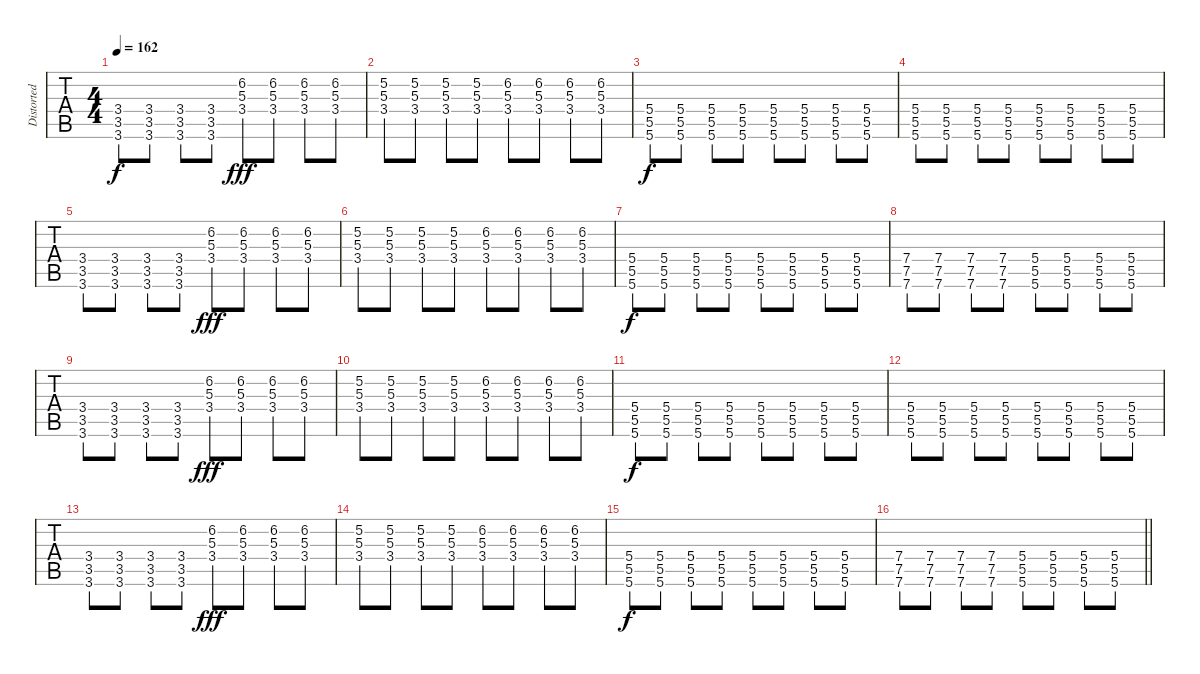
\track ("Distorted 1 [Padge]" "Distorted ") {instrument overdrivenguitar}
\staff {tabs}
\tuning (D4 A3 F3 C3 G2 C2) {hide}
\ts (4 4)
\tempo 162
\clef g2
\ks c
(3.4 3.5 3.6).8{dy f} (3.4 3.5 3.6).8 (3.4 3.5 3.6).8 (3.4 3.5 3.6).8 (6.2 5.3 3.4).8{dy fff} (6.2 5.3 3.4).8 (6.2 5.3 3.4).8 (6.2 5.3 3.4).8 |
(5.2 5.3 3.4).8 (5.2 5.3 3.4).8 (5.2 5.3 3.4).8 (5.2 5.3 3.4).8 (6.2 5.3 3.4).8 (6.2 5.3 3.4).8 (6.2 5.3 3.4).8 (6.2 5.3 3.4).8 |
(5.4 5.5 5.6).8{dy f} (5.4 5.5 5.6).8 (5.4 5.5 5.6).8 (5.4 5.5 5.6).8 (5.4 5.5 5.6).8 (5.4 5.5 5.6).8 (5.4 5.5 5.6).8 (5.4 5.5 5.6).8 |
(5.4 5.5 5.6).8 (5.4 5.5 5.6).8 (5.4 5.5 5.6).8 (5.4 5.5 5.6).8 (5.4 5.5 5.6).8 (5.4 5.5 5.6).8 (5.4 5.5 5.6).8 (5.4 5.5 5.6).8 |
(3.4 3.5 3.6).8 (3.4 3.5 3.6).8 (3.4 3.5 3.6).8 (3.4 3.5 3.6).8 (6.2 5.3 3.4).8{dy fff} (6.2 5.3 3.4).8 (6.2 5.3 3.4).8 (6.2 5.3 3.4).8 |
(5.2 5.3 3.4).8 (5.2 5.3 3.4).8 (5.2 5.3 3.4).8 (5.2 5.3 3.4).8 (6.2 5.3 3.4).8 (6.2 5.3 3.4).8 (6.2 5.3 3.4).8 (6.2 5.3 3.4).8 |
(5.4 5.5 5.6).8{dy f} (5.4 5.5 5.6).8 (5.4 5.5 5.6).8 (5.4 5.5 5.6).8 (5.4 5.5 5.6).8 (5.4 5.5 5.6).8 (5.4 5.5 5.6).8 (5.4 5.5 5.6).8 |
(7.4 7.5 7.6).8 (7.4 7.5 7.6).8 (7.4 7.5 7.6).8 (7.4 7.5 7.6).8 (5.4 5.5 5.6).8 (5.4 5.5 5.6).8 (5.4 5.5 5.6).8 (5.4 5.5 5.6).8 |
(3.4 3.5 3.6).8 (3.4 3.5 3.6).8 (3.4 3.5 3.6).8 (3.4 3.5 3.6).8 (6.2 5.3 3.4).8{dy fff} (6.2 5.3 3.4).8 (6.2 5.3 3.4).8 (6.2 5.3 3.4).8 |
(5.2 5.3 3.4).8 (5.2 5.3 3.4).8 (5.2 5.3 3.4).8 (5.2 5.3 3.4).8 (6.2 5.3 3.4).8 (6.2 5.3 3.4).8 (6.2 5.3 3.4).8 (6.2 5.3 3.4).8 |
(5.4 5.5 5.6).8{dy f} (5.4 5.5 5.6).8 (5.4 5.5 5.6).8 (5.4 5.5 5.6).8 (5.4 5.5 5.6).8 (5.4 5.5 5.6).8 (5.4 5.5 5.6).8 (5.4 5.5 5.6).8 |
(5.4 5.5 5.6).8 (5.4 5.5 5.6).8 (5.4 5.5 5.6).8 (5.4 5.5 5.6).8 (5.4 5.5 5.6).8 (5.4 5.5 5.6).8 (5.4 5.5 5.6).8 (5.4 5.5 5.6).8 |
(3.4 3.5 3.6).8 (3.4 3.5 3.6).8 (3.4 3.5 3.6).8 (3.4 3.5 3.6).8 (6.2 5.3 3.4).8{dy fff} (6.2 5.3 3.4).8 (6.2 5.3 3.4).8 (6.2 5.3 3.4).8 |
(5.2 5.3 3.4).8 (5.2 5.3 3.4).8 (5.2 5.3 3.4).8 (5.2 5.3 3.4).8 (6.2 5.3 3.4).8 (6.2 5.3 3.4).8 (6.2 5.3 3.4).8 (6.2 5.3 3.4).8 |
(5.4 5.5 5.6).8{dy f} (5.4 5.5 5.6).8 (5.4 5.5 5.6).8 (5.4 5.5 5.6).8 (5.4 5.5 5.6).8 (5.4 5.5 5.6).8 (5.4 5.5 5.6).8 (5.4 5.5 5.6).8 |
\barLineRight lightlight
(7.4 7.5 7.6).8 (7.4 7.5 7.6).8 (7.4 7.5 7.6).8 (7.4 7.5 7.6).8 (5.4 5.5 5.6).8 (5.4 5.5 5.6).8 (5.4 5.5 5.6).8 (5.4 5.5 5.6).8
